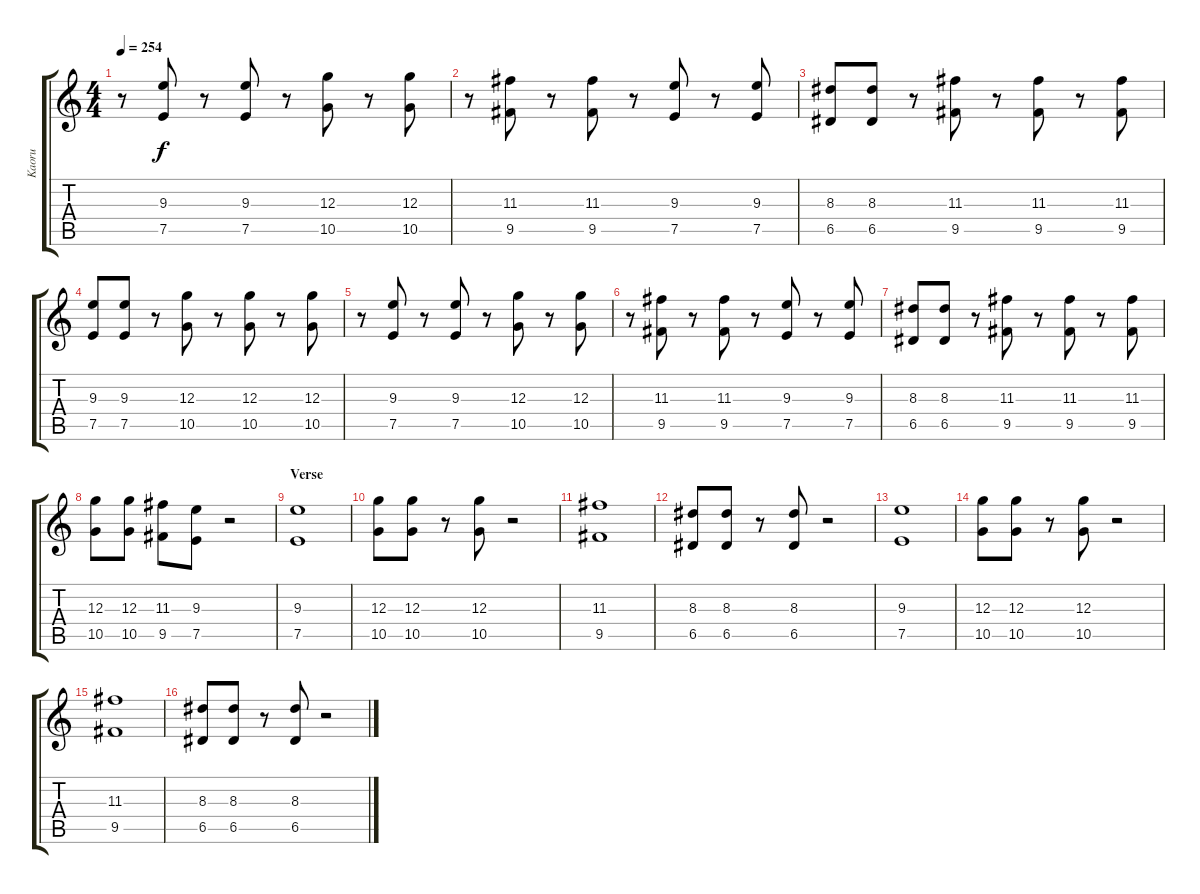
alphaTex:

\track ("Kaoru" "Kaoru") {instrument distortionguitar}
\staff {score tabs}
\tuning (E4 B3 G3 D3 A2 E2) {hide}
\ts (4 4)
\tempo 254
\clef g2
\ks c
r.8{dy f} (9.3 7.5).8 r.8 (9.3 7.5).8 r.8 (12.3 10.5).8 r.8 (12.3 10.5).8 |
r.8 (11.3 9.5).8 r.8 (11.3 9.5).8 r.8 (9.3 7.5).8 r.8 (9.3 7.5).8 |
(8.3 6.5).8 (8.3 6.5).8 r.8 (11.3 9.5).8 r.8 (11.3 9.5).8 r.8 (11.3 9.5).8 |
(9.3 7.5).8 (9.3 7.5).8 r.8 (12.3 10.5).8 r.8 (12.3 10.5).8 r.8 (12.3 10.5).8 |
r.8 (9.3 7.5).8 r.8 (9.3 7.5).8 r.8 (12.3 10.5).8 r.8 (12.3 10.5).8 |
r.8 (11.3 9.5).8 r.8 (11.3 9.5).8 r.8 (9.3 7.5).8 r.8 (9.3 7.5).8 |
(8.3 6.5).8 (8.3 6.5).8 r.8 (11.3 9.5).8 r.8 (11.3 9.5).8 r.8 (11.3 9.5).8 |
(12.3 10.5).8 (12.3 10.5).8 (11.3 9.5).8 (9.3 7.5).8 r.2 |
\section ("" "Verse")
(9.3 7.5).1 |
(12.3 10.5).8 (12.3 10.5).8 r.8 (12.3 10.5).8 r.2 |
(11.3 9.5).1 |
(8.3 6.5).8 (8.3 6.5).8 r.8 (8.3 6.5).8 r.2 |
(9.3 7.5).1 |
(12.3 10.5).8 (12.3 10.5).8 r.8 (12.3 10.5).8 r.2 |
(11.3 9.5).1 |
(8.3 6.5).8 (8.3 6.5).8 r.8 (8.3 6.5).8 r.2
